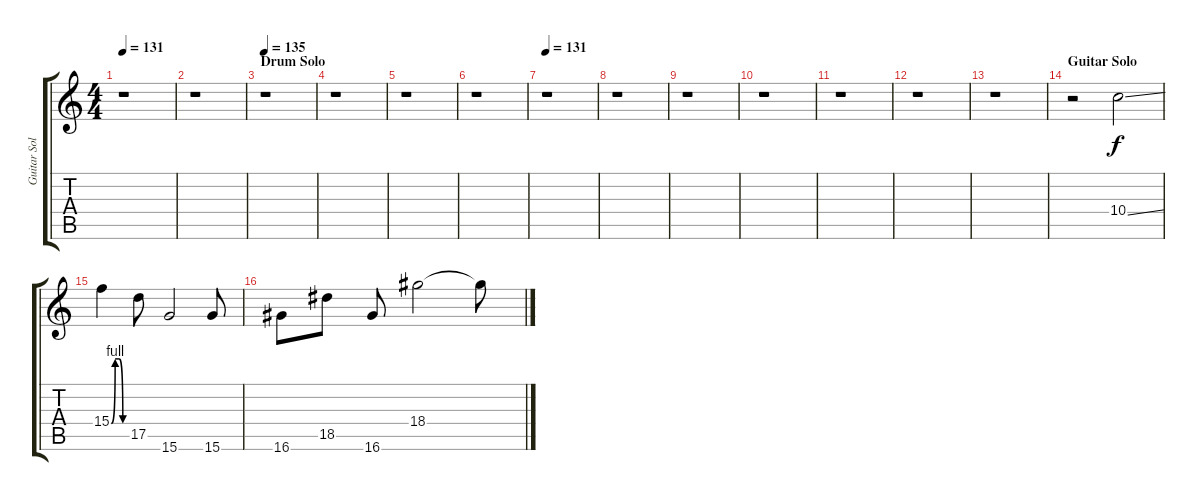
\track ("Guitar Solo" "Guitar Sol") {instrument overdrivenguitar}
\staff {score tabs}
\tuning (E4 B3 G3 D3 A2 E2) {hide}
\ts (4 4)
\tempo 131
\clef g2
\ks c
r.1{dy f} |
r.1 |
\section ("" "Drum Solo")
\tempo 135
r.1 |
r.1 |
r.1 |
r.1 |
\tempo 131
r.1 |
r.1 |
r.1 |
r.1 |
r.1 |
r.1 |
r.1 |
\section ("" "Guitar Solo")
r.2{volume 0} 10.4{ss}.2{volume 13} |
15.4{be (custom 0 0 15 4 30 4 45 0 60 0)}.4 17.5.8 15.6.2 15.6.8 |
16.6.8 18.5.8 16.6.8 18.4.2 18.4{t}.8
